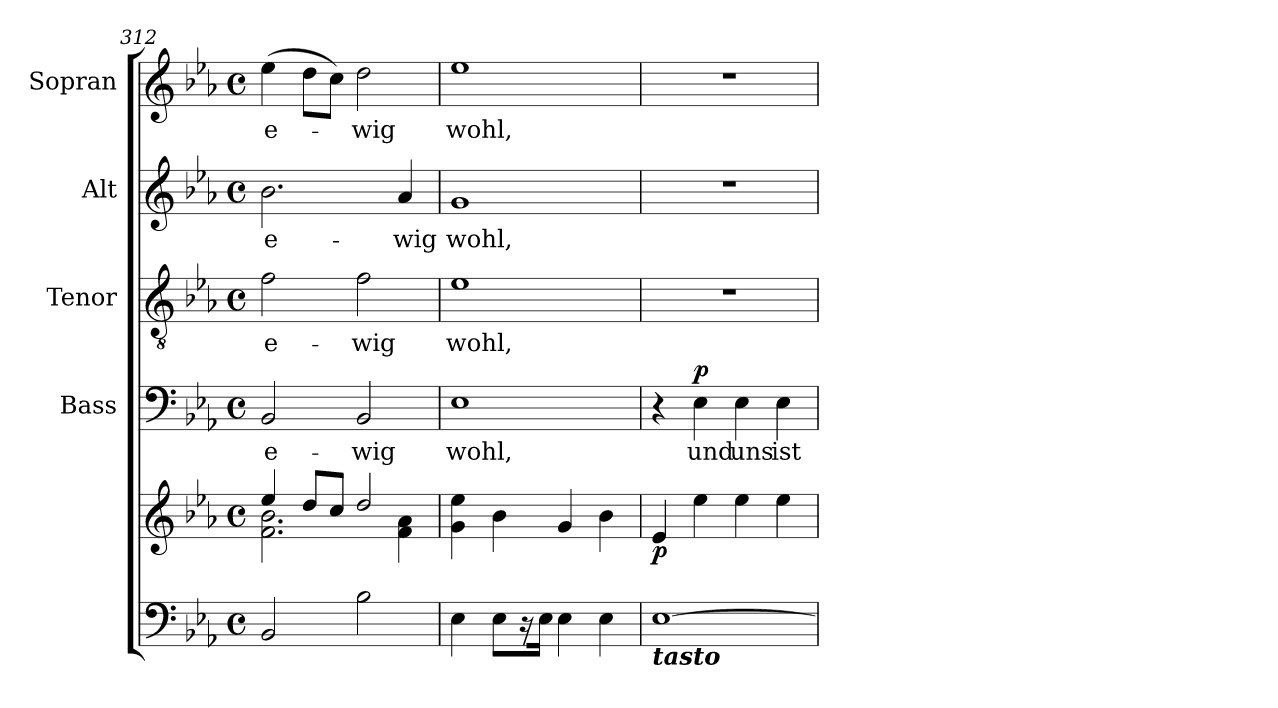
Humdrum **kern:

**kern	**kern	**dynam	**kern	**text	**dynam	**kern	**text	**kern	**text	**kern	**text
*part5	*part5	*part5	*part4	*part4	*part4	*part3	*part3	*part2	*part2	*part1	*part1
*staff6	*staff5	*staff5/6	*staff4	*staff4	*staff4	*staff3	*staff3	*staff2	*staff2	*staff1	*staff1
*	*	*	*I"Bass	*	*	*I"Tenor	*	*I"Alt	*	*I"Sopran	*
*	*	*	*I'B.	*	*	*I'T.	*	*I'A.	*	*I'S.	*
*clefF4	*clefG2	*	*clefF4	*	*	*clefGv2	*	*clefG2	*	*clefG2	*
*k[b-e-a-]	*k[b-e-a-]	*	*k[b-e-a-]	*	*	*k[b-e-a-]	*	*k[b-e-a-]	*	*k[b-e-a-]	*
*E-:	*E-:	*	*E-:	*	*	*E-:	*	*E-:	*	*E-:	*
*M4/4	*M4/4	*	*M4/4	*	*	*M4/4	*	*M4/4	*	*M4/4	*
*met(c)	*met(c)	*	*met(c)	*	*	*met(c)	*	*met(c)	*	*met(c)	*
=312	=312	=312	=312	=312	=312	=312	=312	=312	=312	=312	=312
*	*^	*	*	*	*	*	*	*	*	*	*
!	!	!	!	!	!LO:LY:b	!	!	!LO:LY:b	!	!LO:LY:b	!	!LO:LY:b
2BB-/	4ee-/	2.f\ 2.b-\	.	2BB-/	e-	.	2f\	e-	2.b-\	e-	(>4ee-\	e-
.	8dd/L	.	.	.	.	.	.	.	.	.	8dd\L	.
.	8cc/J	.	.	.	.	.	.	.	.	.	8cc\J)	.
!	!	!	!	!	!LO:LY:b	!	!	!LO:LY:b	!	!	!	!LO:LY:b
2B-\	2dd/	.	.	2BB-/	-wig	.	2f\	-wig	.	.	2dd\	-wig
!	!	!	!	!	!	!	!	!	!	!LO:LY:b	!	!
.	.	4f\ 4a-\	.	.	.	.	.	.	4a-/	-wig	.	.
=313	=313	=313	=313	=313	=313	=313	=313	=313	=313	=313	=313	=313
!	!	!	!	!	!LO:LY:b	!	!	!LO:LY:b	!	!LO:LY:b	!	!LO:LY:b
*	*v	*v	*	*	*	*	*	*	*	*	*	*
4E-\	4g\ 4ee-\	.	1E-	wohl,	.	1e-	wohl,	1g	wohl,	1ee-	wohl,
8E-\L	4b-\	.	.	.	.	.	.	.	.	.	.
16r	.	.	.	.	.	.	.	.	.	.	.
16E-\Jk	.	.	.	.	.	.	.	.	.	.	.
4E-\	4g/	.	.	.	.	.	.	.	.	.	.
4E-\	4b-\	.	.	.	.	.	.	.	.	.	.
=314	=314	=314	=314	=314	=314	=314	=314	=314	=314	=314	=314
!LO:TX:b:Bi:t=tasto	!	!	!	!	!	!	!	!	!	!	!
!	!	!LO:DY:b	!	!	!	!	!	!	!	!	!
[1E-	4e-/	p	4r	.	.	1r	.	1r	.	1r	.
!	!	!	!	!LO:LY:b	!LO:DY:a	!	!	!	!	!	!
.	4ee-\	.	4E-\	und	p	.	.	.	.	.	.
!	!	!	!	!LO:LY:b	!	!	!	!	!	!	!
.	4ee-\	.	4E-\	uns	.	.	.	.	.	.	.
!	!	!	!	!LO:LY:b	!	!	!	!	!	!	!
.	4ee-\	.	4E-\	ist	.	.	.	.	.	.	.
=	=	=	=	=	=	=	=	=	=	=	=
*-	*-	*-	*-	*-	*-	*-	*-	*-	*-	*-	*-
